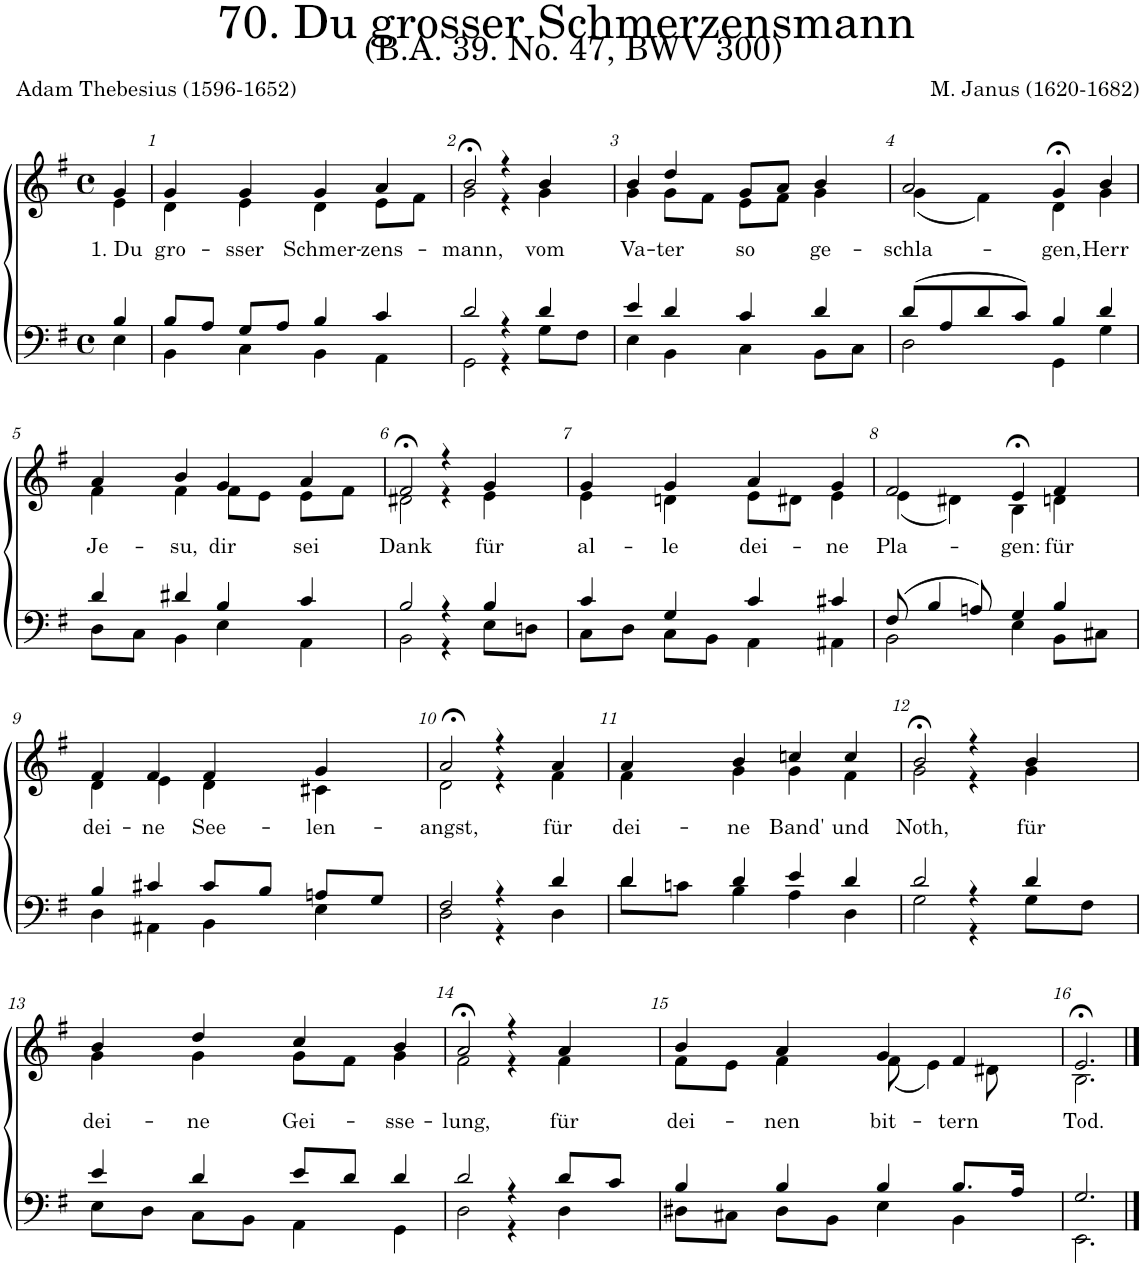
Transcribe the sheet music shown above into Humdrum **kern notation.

**kern	**kern	**text
*part2	*part1	*part1
*staff2	*staff1	*staff1
*I"Tenor/Bass	*I"Soprano/Alto	*
*clefF4	*clefG2	*
*k[f#]	*k[f#]	*
*M4/4	*M4/4	*
*met(c)	*met(c)	*
=	=	=
*^	*	*
!	!	!	!LO:LY:b
*	*	*^	*
4B/	4E\	4g;</	4e\	1. Du
=1	=1	=1	=1	=1
!	!	!	!	!LO:LY:b
8B/L	4BB\	4g;</	4d\	gro-
8A/J	.	.	.	.
!	!	!	!	!LO:LY:b
8G/L	4C\	4g/	4e\	-sser
8A/J	.	.	.	.
!	!	!	!	!LO:LY:b
4B/	4BB\	4g;</	4d\	Schmer-
!	!	!	!	!LO:LY:b
4c/	4AA\	4a/	8e\L	-zens-
.	.	.	8f#\J	.
=2	=2	=2	=2	=2
!	!	!	!	!LO:LY:b
2d/	2GG\	2b;</	2g\	-mann,
4r	4r	4r	4r	.
!	!	!	!	!LO:LY:b
4d/	8G\L	4b/	4g\	vom
.	8F#\J	.	.	.
=3	=3	=3	=3	=3
!	!	!	!	!LO:LY:b
4e/	4E\	4b;</	4g\	Va-
!	!	!	!	!LO:LY:b
4d/	4BB\	4dd/	8g\L	-ter
.	.	.	8f#\J	.
!	!	!	!	!LO:LY:b
4c/	4C\	8g/L	8e\L	so
.	.	8a/J	8f#\J	.
!	!	!	!	!LO:LY:b
4d/	8BB\L	4b/	4g\	ge-
.	8C\J	.	.	.
=4	=4	=4	=4	=4
!	!	!	!	!LO:LY:b
(8d/L	2D\	2a;</	(4g\	-schla-
8A/	.	.	.	.
8d/	.	.	4f#\)	.
8c/J)	.	.	.	.
!	!	!	!	!LO:LY:b
4B/	4GG\	4g;<,/	4d\	gen,
!	!	!	!	!LO:LY:b
4d/	4G\	4b/	4g\	Herr
!!LO:LB:g=z	!!
=5	=5	=5	=5	=5
!	!	!	!	!LO:LY:b
4d/	8D\L	4a;</	4f#\	Je-
.	8C\J	.	.	.
!	!	!	!	!LO:LY:b
4d#X/	4BB\	4b/	4f#\	-su,
!	!	!	!	!LO:LY:b
4B/	4E\	4g/	8f#\L	dir
.	.	.	8e\J	.
!	!	!	!	!LO:LY:b
4c/	4AA\	4a/	8e\L	sei
.	.	.	8f#\J	.
=6	=6	=6	=6	=6
!	!	!	!	!LO:LY:b
2B/	2BB\	2f#;</	2d#X\	Dank
4r	4r	4r	4r	.
!	!	!	!	!LO:LY:b
4B/	8E\L	4g/	4e\	für
.	8Dn\J	.	.	.
=7	=7	=7	=7	=7
!	!	!	!	!LO:LY:b
4c/	8C\L	4g;</	4e\	al-
.	8D\J	.	.	.
!	!	!	!	!LO:LY:b
4G/	8C\L	4g/	4dn\	-le
.	8BB\J	.	.	.
!	!	!	!	!LO:LY:b
4c/	4AA\	4a/	8e\L	dei-
.	.	.	8d#X\J	.
!	!	!	!	!LO:LY:b
4c#X/	4AA#X\	4g/	4e\	-ne
=8	=8	=8	=8	=8
!	!	!	!	!LO:LY:b
(8F#/	2BB\	2f#;</	(4e\	Pla-
4B/	.	.	.	.
.	.	.	4d#X\)	.
8An/)	.	.	.	.
!	!	!	!	!LO:LY:b
4G/	4E\	4e;<,/	4B\	-gen:
!	!	!	!	!LO:LY:b
4B/	8BB\L	4f#/	4dn\	für
.	8C#X\J	.	.	.
!!LO:LB:g=z	!!
=9	=9	=9	=9	=9
!	!	!	!	!LO:LY:b
4B/	4D\	4f#;</	4d\	dei-
!	!	!	!	!LO:LY:b
4c#X/	4AA#X\	4f#;</	4e\	-ne
!	!	!	!	!LO:LY:b
8c#/L	4BB\	4f#/	4d\	See-
8B/J	.	.	.	.
!	!	!	!	!LO:LY:b
8An/L	4E\	4g/	4c#X\	-len-
8G/J	.	.	.	.
=10	=10	=10	=10	=10
!	!	!	!	!LO:LY:b
2F#/	2D\	2a;</	2d\	-angst,
4r	4r	4r	4r	.
!	!	!	!	!LO:LY:b
4d/	4D\	4a/	4f#\	für
=11	=11	=11	=11	=11
!	!	!	!	!LO:LY:b
4d/	8d\L	4a;</	4f#\	dei-
.	8cn\J	.	.	.
!	!	!	!	!LO:LY:b
4d/	4B\	4b/	4g\	-ne
!	!	!	!	!LO:LY:b
4e/	4A\	4ccn/	4g\	Band'
!	!	!	!	!LO:LY:b
4d/	4D\	4cc/	4f#\	und
=12	=12	=12	=12	=12
!	!	!	!	!LO:LY:b
2d/	2G\	2b;</	2g\	Noth,
4r	4r	4r	4r	.
!	!	!	!	!LO:LY:b
4d/	8G\L	4b/	4g\	für
.	8F#\J	.	.	.
!!LO:LB:g=z	!!
=13	=13	=13	=13	=13
!	!	!	!	!LO:LY:b
4e/	8E\L	4b;</	4g\	dei-
.	8D\J	.	.	.
!	!	!	!	!LO:LY:b
4d/	8C\L	4dd/	4g\	-ne
.	8BB\J	.	.	.
!	!	!	!	!LO:LY:b
8e/L	4AA\	4cc/	8g\L	Gei-
8d/J	.	.	8f#\J	.
!	!	!	!	!LO:LY:b
4d/	4GG\	4b/	4g\	-sse-
=14	=14	=14	=14	=14
!	!	!	!	!LO:LY:b
2d/	2D\	2a;</	2f#\	-lung,
4r	4r	4r	4r	.
!	!	!	!	!LO:LY:b
8d/L	4D\	4a/	4f#\	für
8c/J	.	.	.	.
=15	=15	=15	=15	=15
!	!	!	!	!LO:LY:b
4B/	8D#X\L	4b;</	8f#\L	dei-
.	8C#X\J	.	8e\J	.
!	!	!	!	!LO:LY:b
4B/	8D#\L	4a/	4f#\	-nen
.	8BB\J	.	.	.
!	!	!	!	!LO:LY:b
4B/	4E\	4g;</	(8f#\	bit-
.	.	.	4e\)	.
!	!	!	!	!LO:LY:b
8.B/L	4BB\	4f#;</	.	-tern
.	.	.	8d#X\	.
16A;</Jk	.	.	.	.
=16	=16	=16	=16	=16
!	!	!	!	!LO:LY:b
2.G/	2.EE\	2.e;</	2.B\	Tod.
*v	*v	*	*	*
*	*v	*v	*
==	==	==
*-	*-	*-
